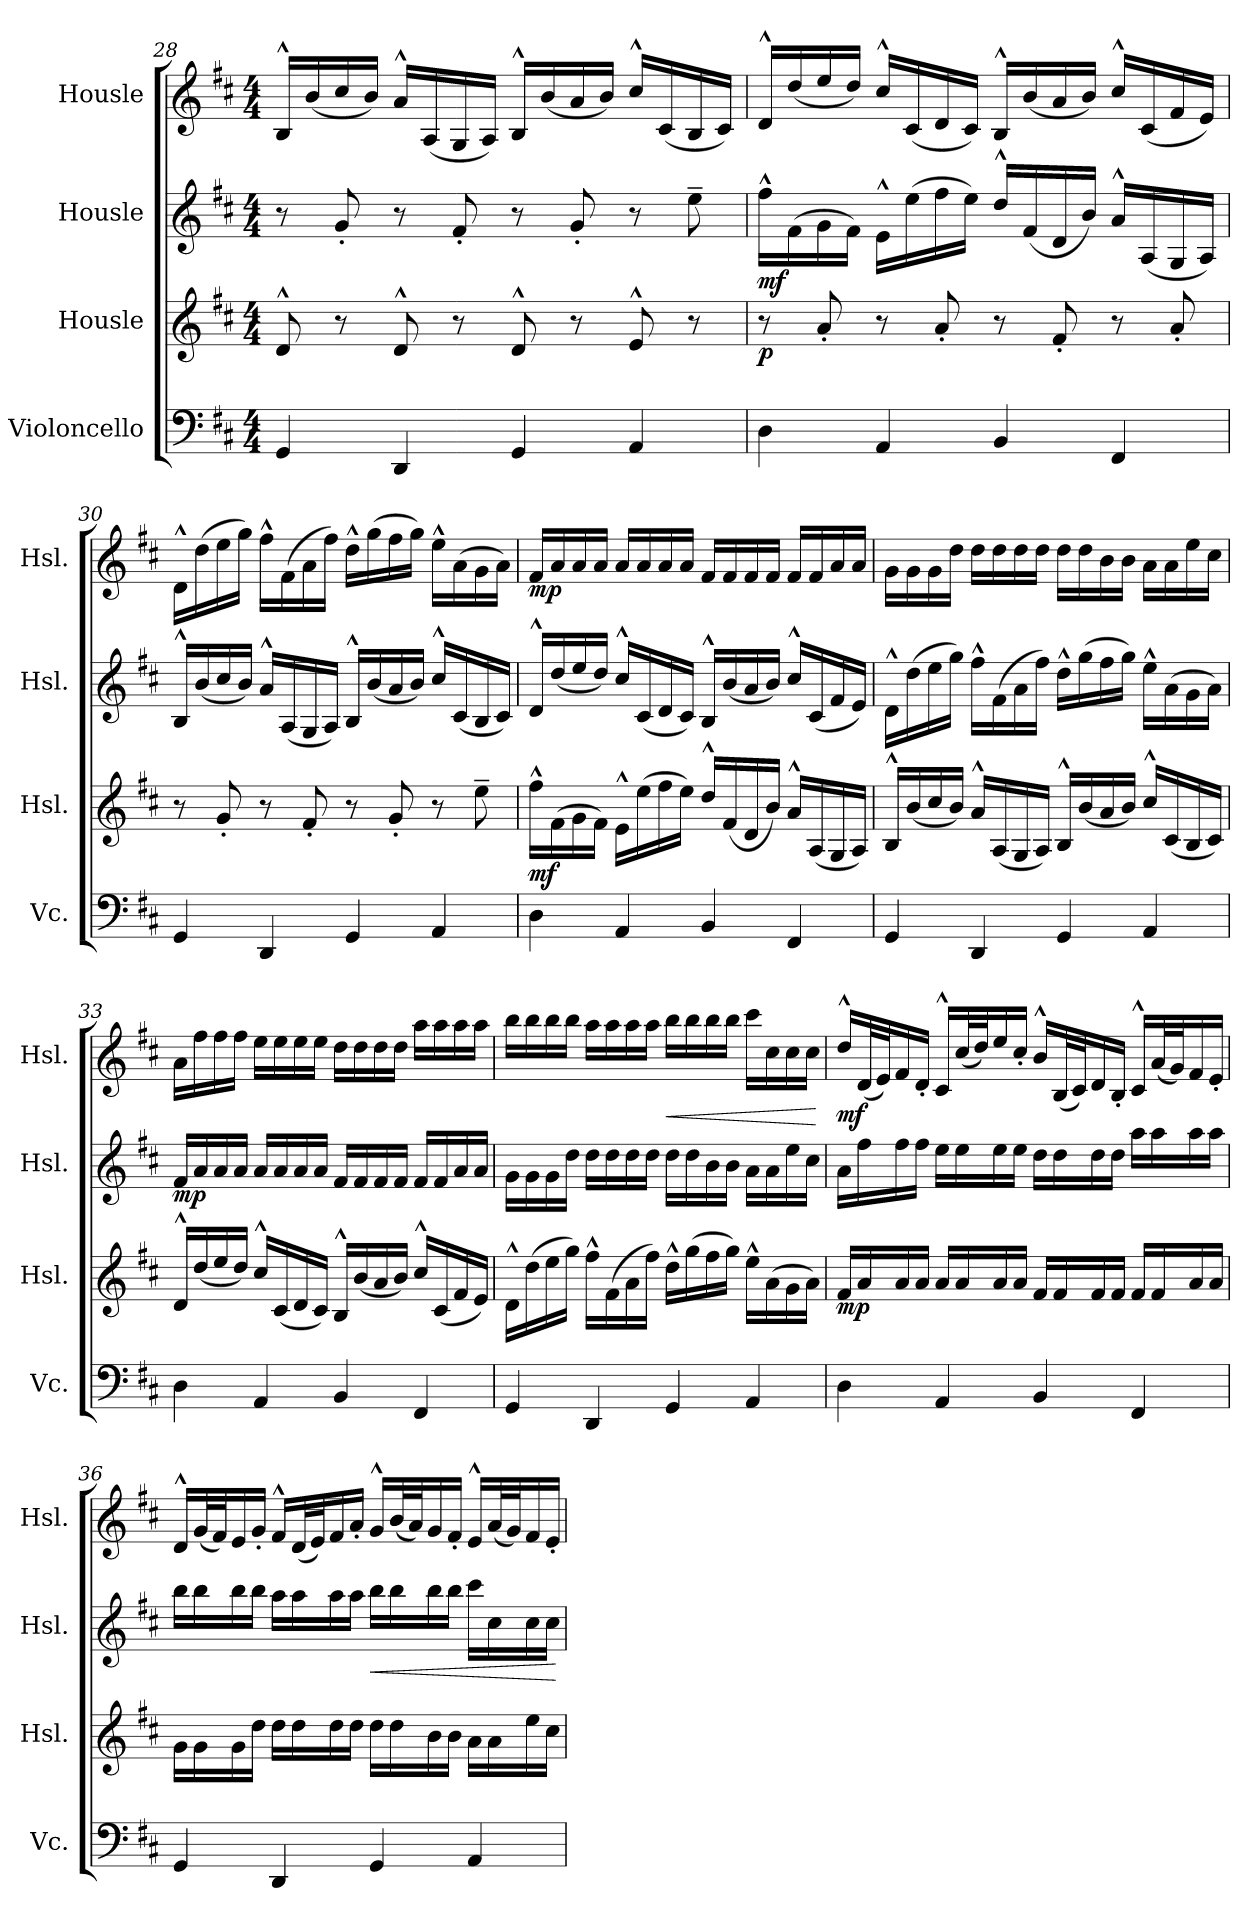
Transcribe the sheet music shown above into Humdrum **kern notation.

**kern	**kern	**dynam	**kern	**dynam	**kern	**dynam
*part4	*part3	*part3	*part2	*part2	*part1	*part1
*staff4	*staff3	*staff3	*staff2	*staff2	*staff1	*staff1
*I"Violoncello	*I"Housle	*	*I"Housle	*	*I"Housle	*
*I'Vc.	*I'Hsl.	*	*I'Hsl.	*	*I'Hsl.	*
!!LO:LB:g=z
*clefF4	*clefG2	*	*clefG2	*	*clefG2	*
*k[f#c#]	*k[f#c#]	*	*k[f#c#]	*	*k[f#c#]	*
*M4/4	*M4/4	*	*M4/4	*	*M4/4	*
=28	=28	=28	=28	=28	=28	=28
4GG/	8d^^/	.	8r	.	16B^^/LL	.
.	.	.	.	.	(16b/	.
.	8r	.	8g'/	.	16cc#/	.
.	.	.	.	.	16b/JJ)	.
4DD/	8d^^/	.	8r	.	16a^^/LL	.
.	.	.	.	.	(16A/	.
.	8r	.	8f#'/	.	16G/	.
.	.	.	.	.	16A/JJ)	.
4GG/	8d^^/	.	8r	.	16B^^/LL	.
.	.	.	.	.	(16b/	.
.	8r	.	8g'/	.	16a/	.
.	.	.	.	.	16b/JJ)	.
4AA/	8e^^/	.	8r	.	16cc#^^/LL	.
.	.	.	.	.	(16c#/	.
.	8r	.	8ee~\	.	16B/	.
.	.	.	.	.	16c#/JJ)	.
=29	=29	=29	=29	=29	=29	=29
!	!	!LO:DY:b	!	!LO:DY:b	!	!
4D\	8r	p	16ff#^^\LL	mf	16d^^/LL	.
.	.	.	(16f#\	.	(16dd/	.
.	8a'/	.	16g\	.	16ee/	.
.	.	.	16f#\JJ)	.	16dd/JJ)	.
4AA/	8r	.	16e^^\LL	.	16cc#^^/LL	.
.	.	.	(16ee\	.	(16c#/	.
.	8a'/	.	16ff#\	.	16d/	.
.	.	.	16ee\JJ)	.	16c#/JJ)	.
4BB/	8r	.	16dd^^/LL	.	16B^^/LL	.
.	.	.	(16f#/	.	(16b/	.
.	8f#'/	.	16d/	.	16a/	.
.	.	.	16b/JJ)	.	16b/JJ)	.
4FF#/	8r	.	16a^^/LL	.	16cc#^^/LL	.
.	.	.	(16A/	.	(16c#/	.
.	8a'/	.	16G/	.	16f#/	.
.	.	.	16A/JJ)	.	16e/JJ)	.
!!LO:LB:g=z
=30	=30	=30	=30	=30	=30	=30
4GG/	8r	.	16B^^/LL	.	16d^^\LL	.
.	.	.	(16b/	.	(16dd\	.
.	8g'/	.	16cc#/	.	16ee\	.
.	.	.	16b/JJ)	.	16gg\JJ)	.
4DD/	8r	.	16a^^/LL	.	16ff#^^\LL	.
.	.	.	(16A/	.	(16f#\	.
.	8f#'/	.	16G/	.	16a\	.
.	.	.	16A/JJ)	.	16ff#\JJ)	.
4GG/	8r	.	16B^^/LL	.	16dd^^\LL	.
.	.	.	(16b/	.	(16gg\	.
.	8g'/	.	16a/	.	16ff#\	.
.	.	.	16b/JJ)	.	16gg\JJ)	.
4AA/	8r	.	16cc#^^/LL	.	16ee^^\LL	.
.	.	.	(16c#/	.	(16a\	.
.	8ee~\	.	16B/	.	16g\	.
.	.	.	16c#/JJ)	.	16a\JJ)	.
=31	=31	=31	=31	=31	=31	=31
!	!	!LO:DY:b	!	!	!	!LO:DY:b
4D\	16ff#^^\LL	mf	16d^^/LL	.	16f#/LL	mp
.	(16f#\	.	(16dd/	.	16a/	.
.	16g\	.	16ee/	.	16a/	.
.	16f#\JJ)	.	16dd/JJ)	.	16a/JJ	.
4AA/	16e^^\LL	.	16cc#^^/LL	.	16a/LL	.
.	(16ee\	.	(16c#/	.	16a/	.
.	16ff#\	.	16d/	.	16a/	.
.	16ee\JJ)	.	16c#/JJ)	.	16a/JJ	.
4BB/	16dd^^/LL	.	16B^^/LL	.	16f#/LL	.
.	(16f#/	.	(16b/	.	16f#/	.
.	16d/	.	16a/	.	16f#/	.
.	16b/JJ)	.	16b/JJ)	.	16f#/JJ	.
4FF#/	16a^^/LL	.	16cc#^^/LL	.	16f#/LL	.
.	(16A/	.	(16c#/	.	16f#/	.
.	16G/	.	16f#/	.	16a/	.
.	16A/JJ)	.	16e/JJ)	.	16a/JJ	.
!!LO:PB:g=z
=32	=32	=32	=32	=32	=32	=32
4GG/	16B^^/LL	.	16d^^\LL	.	16g\LL	.
.	(16b/	.	(16dd\	.	16g\	.
.	16cc#/	.	16ee\	.	16g\	.
.	16b/JJ)	.	16gg\JJ)	.	16dd\JJ	.
4DD/	16a^^/LL	.	16ff#^^\LL	.	16dd\LL	.
.	(16A/	.	(16f#\	.	16dd\	.
.	16G/	.	16a\	.	16dd\	.
.	16A/JJ)	.	16ff#\JJ)	.	16dd\JJ	.
4GG/	16B^^/LL	.	16dd^^\LL	.	16dd\LL	.
.	(16b/	.	(16gg\	.	16dd\	.
.	16a/	.	16ff#\	.	16b\	.
.	16b/JJ)	.	16gg\JJ)	.	16b\JJ	.
4AA/	16cc#^^/LL	.	16ee^^\LL	.	16a\LL	.
.	(16c#/	.	(16a\	.	16a\	.
.	16B/	.	16g\	.	16ee\	.
.	16c#/JJ)	.	16a\JJ)	.	16cc#\JJ	.
=33	=33	=33	=33	=33	=33	=33
!	!	!	!	!LO:DY:b	!	!
4D\	16d^^/LL	.	16f#/LL	mp	16a\LL	.
.	(16dd/	.	16a/	.	16ff#\	.
.	16ee/	.	16a/	.	16ff#\	.
.	16dd/JJ)	.	16a/JJ	.	16ff#\JJ	.
4AA/	16cc#^^/LL	.	16a/LL	.	16ee\LL	.
.	(16c#/	.	16a/	.	16ee\	.
.	16d/	.	16a/	.	16ee\	.
.	16c#/JJ)	.	16a/JJ	.	16ee\JJ	.
4BB/	16B^^/LL	.	16f#/LL	.	16dd\LL	.
.	(16b/	.	16f#/	.	16dd\	.
.	16a/	.	16f#/	.	16dd\	.
.	16b/JJ)	.	16f#/JJ	.	16dd\JJ	.
4FF#/	16cc#^^/LL	.	16f#/LL	.	16aa\LL	.
.	(16c#/	.	16f#/	.	16aa\	.
.	16f#/	.	16a/	.	16aa\	.
.	16e/JJ)	.	16a/JJ	.	16aa\JJ	.
!!LO:LB:g=z
=34	=34	=34	=34	=34	=34	=34
4GG/	16d^^\LL	.	16g\LL	.	16bb\LL	.
.	(16dd\	.	16g\	.	16bb\	.
.	16ee\	.	16g\	.	16bb\	.
.	16gg\JJ)	.	16dd\JJ	.	16bb\JJ	.
4DD/	16ff#^^\LL	.	16dd\LL	.	16aa\LL	.
.	(16f#\	.	16dd\	.	16aa\	.
.	16a\	.	16dd\	.	16aa\	.
.	16ff#\JJ)	.	16dd\JJ	.	16aa\JJ	.
!	!	!	!	!	!	!LO:HP:b
4GG/	16dd^^\LL	.	16dd\LL	.	16bb\LL	<
.	(16gg\	.	16dd\	.	16bb\	.
.	16ff#\	.	16b\	.	16bb\	.
.	16gg\JJ)	.	16b\JJ	.	16bb\JJ	.
4AA/	16ee^^\LL	.	16a\LL	.	16ccc#\LL	.
.	(16a\	.	16a\	.	16cc#\	.
.	16g\	.	16ee\	.	16cc#\	.
.	16a\JJ)	.	16cc#\JJ	.	16cc#\JJ	.
.	.	.	.	.	.	[
=35	=35	=35	=35	=35	=35	=35
!	!	!LO:DY:b	!	!	!	!LO:DY:b
4D\	16f#/LL	mp	16a\LL	.	16dd^^/LL	mf
.	16a/	.	16ff#\	.	(32d/L	.
.	.	.	.	.	32e/J)	.
.	16a/	.	16ff#\	.	16f#/	.
.	16a/JJ	.	16ff#\JJ	.	16d'/JJ	.
4AA/	16a/LL	.	16ee\LL	.	16c#^^/LL	.
.	16a/	.	16ee\	.	(32cc#/L	.
.	.	.	.	.	32dd/J)	.
.	16a/	.	16ee\	.	16ee/	.
.	16a/JJ	.	16ee\JJ	.	16cc#'/JJ	.
4BB/	16f#/LL	.	16dd\LL	.	16b^^/LL	.
.	16f#/	.	16dd\	.	(32B/L	.
.	.	.	.	.	32c#/J)	.
.	16f#/	.	16dd\	.	16d/	.
.	16f#/JJ	.	16dd\JJ	.	16B'/JJ	.
4FF#/	16f#/LL	.	16aa\LL	.	16c#^^/LL	.
.	16f#/	.	16aa\	.	(32a/L	.
.	.	.	.	.	32g/J)	.
.	16a/	.	16aa\	.	16f#/	.
.	16a/JJ	.	16aa\JJ	.	16e'/JJ	.
!!LO:LB:g=z
=36	=36	=36	=36	=36	=36	=36
4GG/	16g\LL	.	16bb\LL	.	16d^^/LL	.
.	16g\	.	16bb\	.	(32g/L	.
.	.	.	.	.	32f#/J)	.
.	16g\	.	16bb\	.	16e/	.
.	16dd\JJ	.	16bb\JJ	.	16g'/JJ	.
4DD/	16dd\LL	.	16aa\LL	.	16f#^^/LL	.
.	16dd\	.	16aa\	.	(32d/L	.
.	.	.	.	.	32e/J)	.
.	16dd\	.	16aa\	.	16f#/	.
.	16dd\JJ	.	16aa\JJ	.	16a'/JJ	.
!	!	!	!	!LO:HP:b	!	!
4GG/	16dd\LL	.	16bb\LL	<	16g^^/LL	.
.	16dd\	.	16bb\	.	(32b/L	.
.	.	.	.	.	32a/J)	.
.	16b\	.	16bb\	.	16g/	.
.	16b\JJ	.	16bb\JJ	.	16f#'/JJ	.
4AA/	16a\LL	.	16ccc#\LL	.	16e^^/LL	.
.	16a\	.	16cc#\	.	(32a/L	.
.	.	.	.	.	32g/J)	.
.	16ee\	.	16cc#\	.	16f#/	.
.	16cc#\JJ	.	16cc#\JJ	.	16e'/JJ	.
.	.	.	.	[	.	.
=	=	=	=	=	=	=
*-	*-	*-	*-	*-	*-	*-
